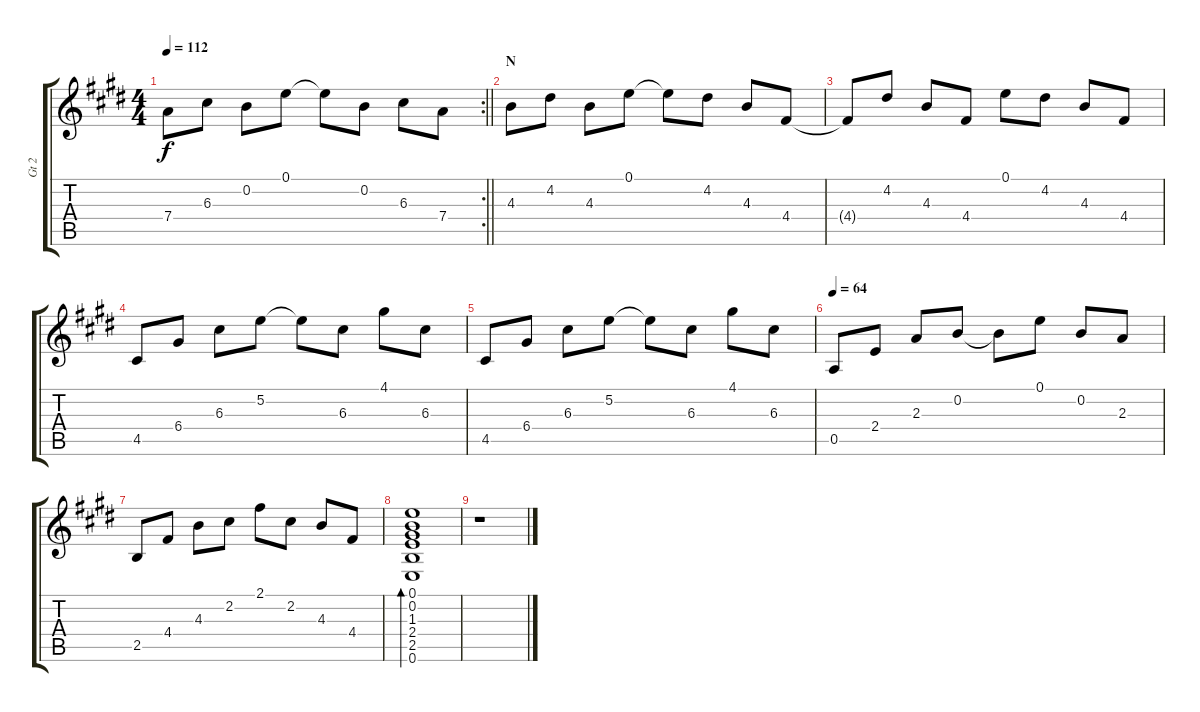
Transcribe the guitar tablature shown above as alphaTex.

\track ("Gt 2" "Gt 2") {instrument overdrivenguitar}
\staff {score tabs}
\tuning (E4 B3 G3 D3 A2 E2) {hide}
\rc 2
\ts (4 4)
\tempo 112
\clef g2
\barLineRight lightlight
\ks e
7.4.8{dy f} 6.3.8 0.2.8 0.1.8 0.1{t}.8 0.2.8 6.3.8 7.4.8 |
\section ("" "N")
4.3.8 4.2.8 4.3.8 0.1.8 0.1{t}.8 4.2.8 4.3.8 4.4.8 |
4.4{t}.8 4.2.8 4.3.8 4.4.8 0.1.8 4.2.8 4.3.8 4.4.8 |
4.5.8 6.4.8 6.3.8 5.2.8 5.2{t}.8 6.3.8 4.1.8 6.3.8 |
4.5.8 6.4.8 6.3.8 5.2.8 5.2{t}.8 6.3.8 4.1.8 6.3.8 |
\tempo 64
0.5.8 2.4.8 2.3.8 0.2.8 0.2{t}.8 0.1.8 0.2.8 2.3.8 |
2.5.8 4.4.8 4.3.8 2.2.8 2.1.8 2.2.8 4.3.8 4.4.8 |
(0.1 0.2 1.3 2.4 2.5 0.6).1{bd 240} |
r.1
